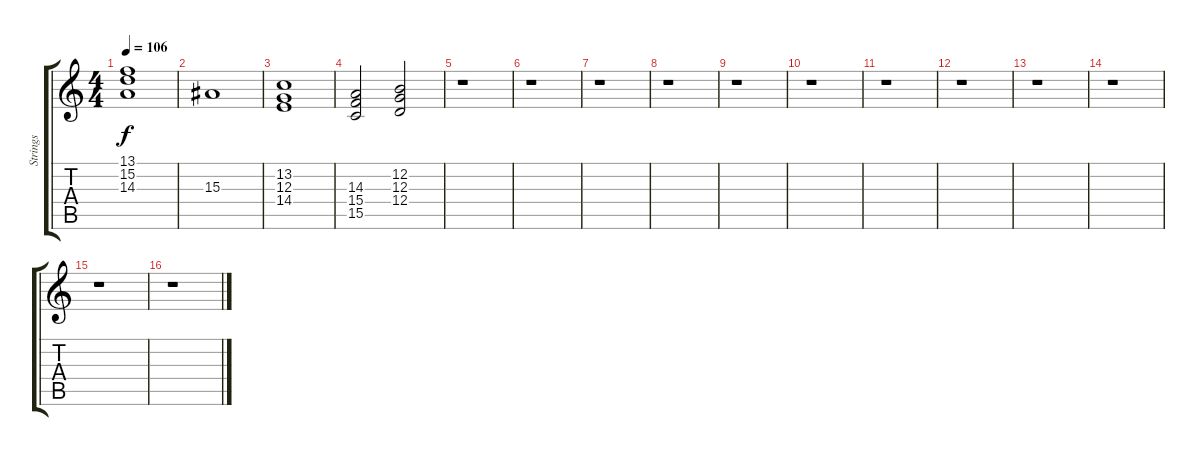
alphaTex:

\track ("Strings" "Strings") {instrument stringensemble1}
\staff {score tabs}
\tuning (E4 B3 G3 D3 A2 E2) {hide}
\ts (4 4)
\tempo 106
\clef g2
\ks c
(13.1 15.2 14.3).1{dy f} |
15.3.1 |
(13.2 12.3 14.4).1 |
(14.3 15.4 15.5).2 (12.2 12.3 12.4).2 |
r.1 |
r.1 |
r.1 |
r.1 |
r.1 |
r.1 |
r.1 |
r.1 |
r.1 |
r.1 |
r.1 |
r.1
